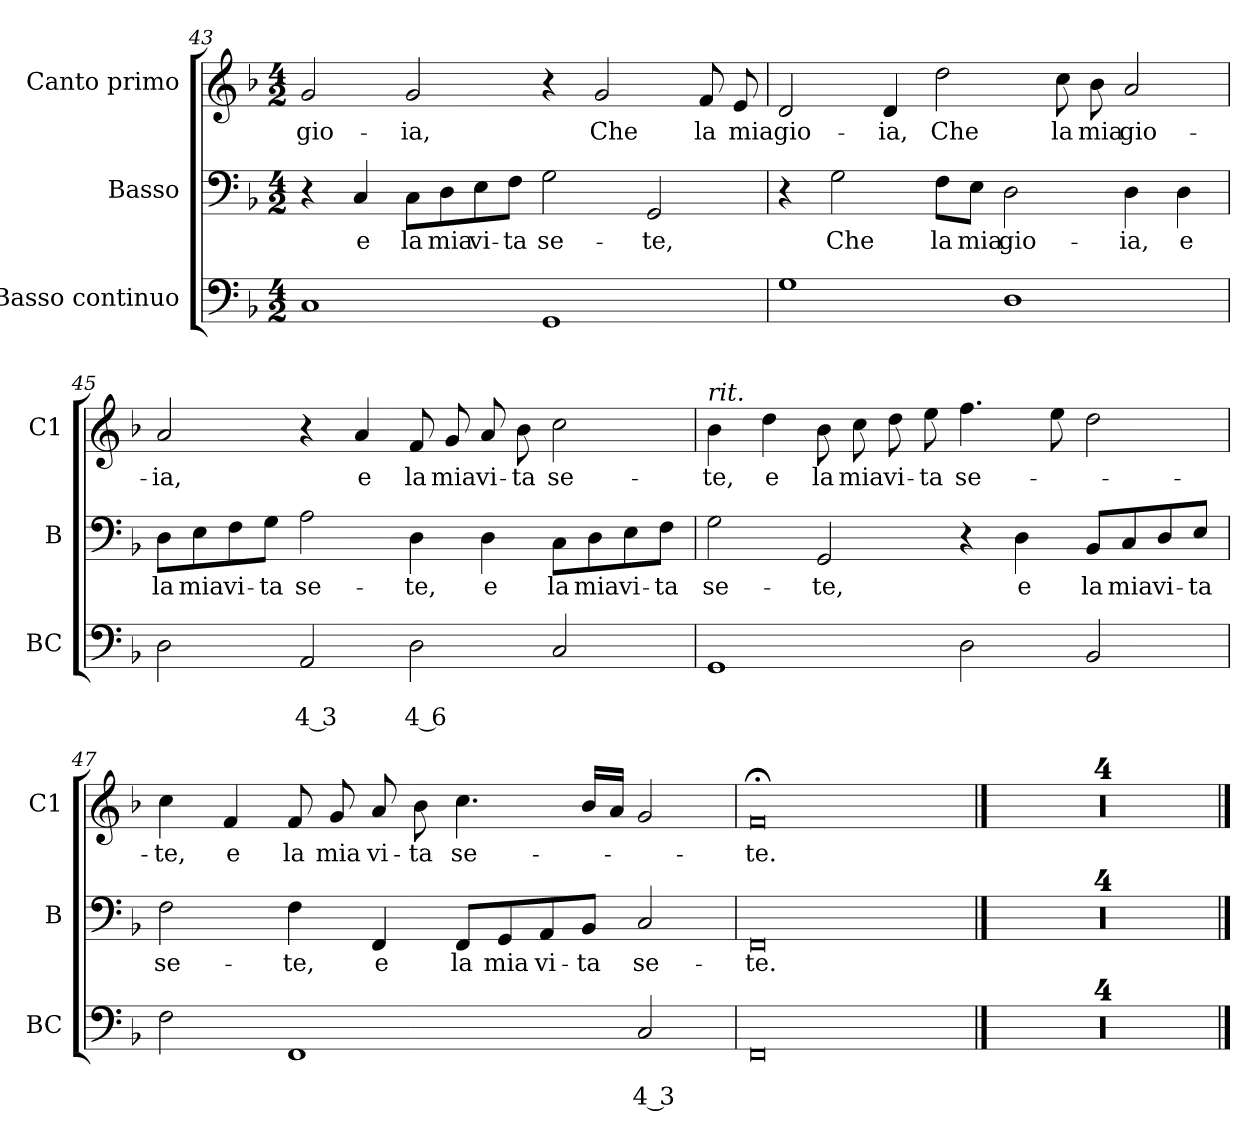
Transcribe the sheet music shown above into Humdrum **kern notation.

**kern	**text	**text	**kern	**text	**kern	**text
*part3	*part3	*part3	*part2	*part2	*part1	*part1
*staff3	*staff3	*staff3	*staff2	*staff2	*staff1	*staff1
*I"Basso continuo	*	*	*I"Basso	*	*I"Canto primo	*
*I'BC	*	*	*I'B	*	*I'C1	*
*clefF4	*	*	*clefF4	*	*clefG2	*
*k[b-]	*	*	*k[b-]	*	*k[b-]	*
*F:	*	*	*F:	*	*F:	*
*M4/2	*	*	*M4/2	*	*M4/2	*
=43	=43	=43	=43	=43	=43	=43
!	!	!	!	!	!	!LO:LY:b
1C	.	.	4r	.	2g/	gio-
!	!	!	!	!LO:LY:b	!	!
.	.	.	4C/	e	.	.
!	!	!	!	!LO:LY:b	!	!LO:LY:b
.	.	.	8C\L	la	2g/	-ia,
!	!	!	!	!LO:LY:b	!	!
.	.	.	8D\	mia	.	.
!	!	!	!	!LO:LY:b	!	!
.	.	.	8E\	vi-	.	.
!	!	!	!	!LO:LY:b	!	!
.	.	.	8F\J	-ta	.	.
!	!	!	!	!LO:LY:b	!	!
1GG	.	.	2G\	se-	4r	.
!	!	!	!	!	!	!LO:LY:b
.	.	.	.	.	2g/	Che
!	!	!	!	!LO:LY:b	!	!
.	.	.	2GG/	-te,	.	.
!	!	!	!	!	!	!LO:LY:b
.	.	.	.	.	8f/	la
!	!	!	!	!	!	!LO:LY:b
.	.	.	.	.	8e/	mia
=44	=44	=44	=44	=44	=44	=44
!	!	!	!	!	!	!LO:LY:b
1G	.	.	4r	.	2d/	gio-
!	!	!	!	!LO:LY:b	!	!
.	.	.	2G\	Che	.	.
!	!	!	!	!	!	!LO:LY:b
.	.	.	.	.	4d/	-ia,
!	!	!	!	!LO:LY:b	!	!LO:LY:b
.	.	.	8F\L	la	2dd\	Che
!	!	!	!	!LO:LY:b	!	!
.	.	.	8E\J	mia	.	.
!	!	!	!	!LO:LY:b	!	!
1D	.	.	2D\	gio-	.	.
!	!	!	!	!	!	!LO:LY:b
.	.	.	.	.	8cc\	la
!	!	!	!	!	!	!LO:LY:b
.	.	.	.	.	8b-\	mia
!	!	!	!	!LO:LY:b	!	!LO:LY:b
.	.	.	4D\	-ia,	2a/	gio-
!	!	!	!	!LO:LY:b	!	!
.	.	.	4D\	e	.	.
!!LO:PB:g=z
=45	=45	=45	=45	=45	=45	=45
!	!	!	!	!LO:LY:b	!	!LO:LY:b
2D\	.	.	8D\L	la	2a/	-ia,
!	!	!	!	!LO:LY:b	!	!
.	.	.	8E\	mia	.	.
!	!	!	!	!LO:LY:b	!	!
.	.	.	8F\	vi-	.	.
!	!	!	!	!LO:LY:b	!	!
.	.	.	8G\J	-ta	.	.
!	!	!LO:LY:b	!	!LO:LY:b	!	!
2AA/	.	4 3	2A\	se-	4r	.
!	!	!	!	!	!	!LO:LY:b
.	.	.	.	.	4a/	e
!	!	!LO:LY:b	!	!LO:LY:b	!	!LO:LY:b
2D\	.	4 6	4D\	-te,	8f/	la
!	!	!	!	!	!	!LO:LY:b
.	.	.	.	.	8g/	mia
!	!	!	!	!LO:LY:b	!	!LO:LY:b
.	.	.	4D\	e	8a/	vi-
!	!	!	!	!	!	!LO:LY:b
.	.	.	.	.	8b-\	-ta
!	!	!	!	!LO:LY:b	!	!LO:LY:b
2C/	.	.	8C\L	la	2cc\	se-
!	!	!	!	!LO:LY:b	!	!
.	.	.	8D\	mia	.	.
!	!	!	!	!LO:LY:b	!	!
.	.	.	8E\	vi-	.	.
!	!	!	!	!LO:LY:b	!	!
.	.	.	8F\J	-ta	.	.
=46	=46	=46	=46	=46	=46	=46
!	!	!	!	!	!LO:TX:a:i:t=rit.	!
!	!	!	!	!LO:LY:b	!	!LO:LY:b
1GG	.	.	2G\	se-	4b-\	-te,
!	!	!	!	!	!	!LO:LY:b
.	.	.	.	.	4dd\	e
!	!	!	!	!LO:LY:b	!	!LO:LY:b
.	.	.	2GG/	-te,	8b-\	la
!	!	!	!	!	!	!LO:LY:b
.	.	.	.	.	8cc\	mia
!	!	!	!	!	!	!LO:LY:b
.	.	.	.	.	8dd\	vi-
!	!	!	!	!	!	!LO:LY:b
.	.	.	.	.	8ee\	-ta
!	!	!	!	!	!	!LO:LY:b
2D\	.	.	4r	.	4.ff\	se-
!	!	!	!	!LO:LY:b	!	!
.	.	.	4D\	e	.	.
.	.	.	.	.	8ee\	.
!	!	!	!	!LO:LY:b	!	!
2BB-/	.	.	8BB-/L	la	2dd\	.
!	!	!	!	!LO:LY:b	!	!
.	.	.	8C/	mia	.	.
!	!	!	!	!LO:LY:b	!	!
.	.	.	8D/	vi-	.	.
!	!	!	!	!LO:LY:b	!	!
.	.	.	8E/J	-ta	.	.
!!LO:LB:g=z
=47	=47	=47	=47	=47	=47	=47
!	!	!	!	!LO:LY:b	!	!LO:LY:b
2F\	.	.	2F\	se-	4cc\	-te,
!	!	!	!	!	!	!LO:LY:b
.	.	.	.	.	4f/	e
!	!	!	!	!LO:LY:b	!	!LO:LY:b
1FF	.	.	4F\	-te,	8f/	la
!	!	!	!	!	!	!LO:LY:b
.	.	.	.	.	8g/	mia
!	!	!	!	!LO:LY:b	!	!LO:LY:b
.	.	.	4FF/	e	8a/	vi-
!	!	!	!	!	!	!LO:LY:b
.	.	.	.	.	8b-\	-ta
!	!	!	!	!LO:LY:b	!	!LO:LY:b
.	.	.	8FF/L	la	4.cc\	se-
!	!	!	!	!LO:LY:b	!	!
.	.	.	8GG/	mia	.	.
!	!	!	!	!LO:LY:b	!	!
.	.	.	8AA/	vi-	.	.
!	!	!	!	!LO:LY:b	!	!
.	.	.	8BB-/J	-ta	16b-/LL	.
.	.	.	.	.	16a/JJ	.
!	!	!LO:LY:b	!	!LO:LY:b	!	!
2C/	.	4 3	2C/	se-	2g/	.
=48	=48	=48	=48	=48	=48	=48
!	!	!	!	!LO:LY:b	!	!LO:LY:b
0FF	.	.	0FF	-te.	0f;<	-te.
==49	==49	==49	==49	==49	==49	==49
0r	.	.	0r	.	0r	.
=50	=50	=50	=50	=50	=50	=50
0r	.	.	0r	.	0r	.
=51	=51	=51	=51	=51	=51	=51
0r	.	.	0r	.	0r	.
=52	=52	=52	=52	=52	=52	=52
0r	.	.	0r	.	0r	.
==	==	==	==	==	==	==
*-	*-	*-	*-	*-	*-	*-
